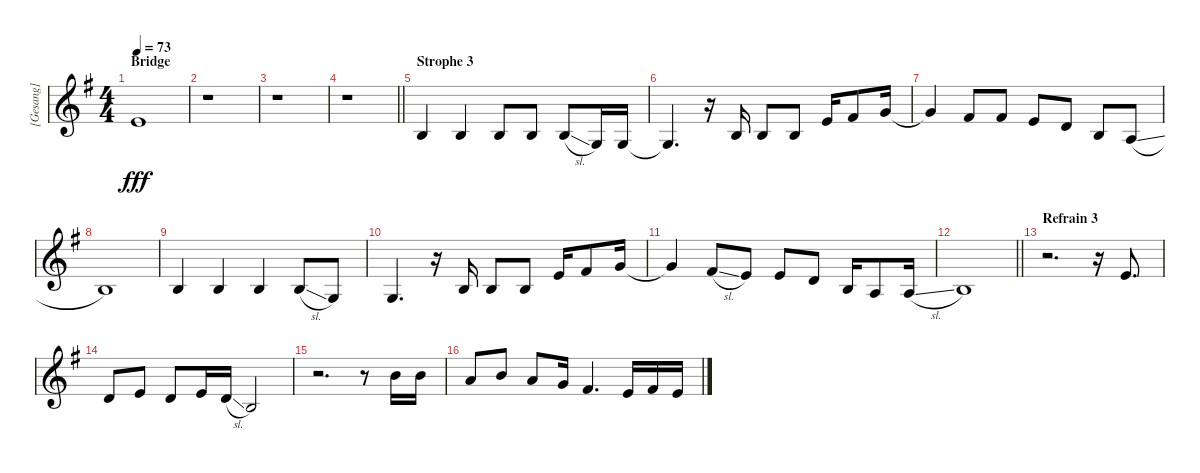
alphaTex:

\track ("[Gesang]" "[Gesang]") {instrument tenorsax}
\staff {score}
\tuning (E4 B3 G3 D3 A2 E2) {hide}
\ts (4 4)
\section ("" "Bridge")
\tempo 73
\clef g2
\ks eminor
0.1{t}.1{dy fff} |
r.1 |
r.1 |
\barLineRight lightlight
r.1 |
\section ("" "Strophe 3")
4.3.4 4.3.4 4.3.8 4.3.8 4.3{sl}.8 0.3.16 0.3.16 |
0.3{t}.4{d} r.16 4.3.16 4.3.8 4.3.8 0.1.16 2.1.8 3.1.16 |
3.1{t}.4 2.1.8 2.1.8 5.2.8 3.2.8 4.3.8 2.3{sl}.8 |
4.3.1 |
4.3.4 4.3.4 4.3.4 4.3{sl}.8 0.3.8 |
0.3.4{d} r.16 4.3.16 4.3.8 4.3.8 0.1.16 2.1.8 3.1.16 |
3.1{t}.4 2.1{sl}.8 0.1.8 5.2.8 3.2.8 4.3.16 2.3.8 2.3{sl}.16 |
\barLineRight lightlight
4.3.1 |
\section ("" "Refrain 3")
r.2{d} r.16 5.2.8{d} |
3.2.8 5.2.8 3.2.8 5.2.16 3.2{sl}.16 0.2.2 |
r.2{d} r.8 7.1.16 7.1.16 |
5.1.8 7.1.8 5.1.8 3.1.16 2.1{be (custom 0 0 5 0 10 2 15 0 60 0)}.4{d} 0.1.16 2.1.16 0.1.16
